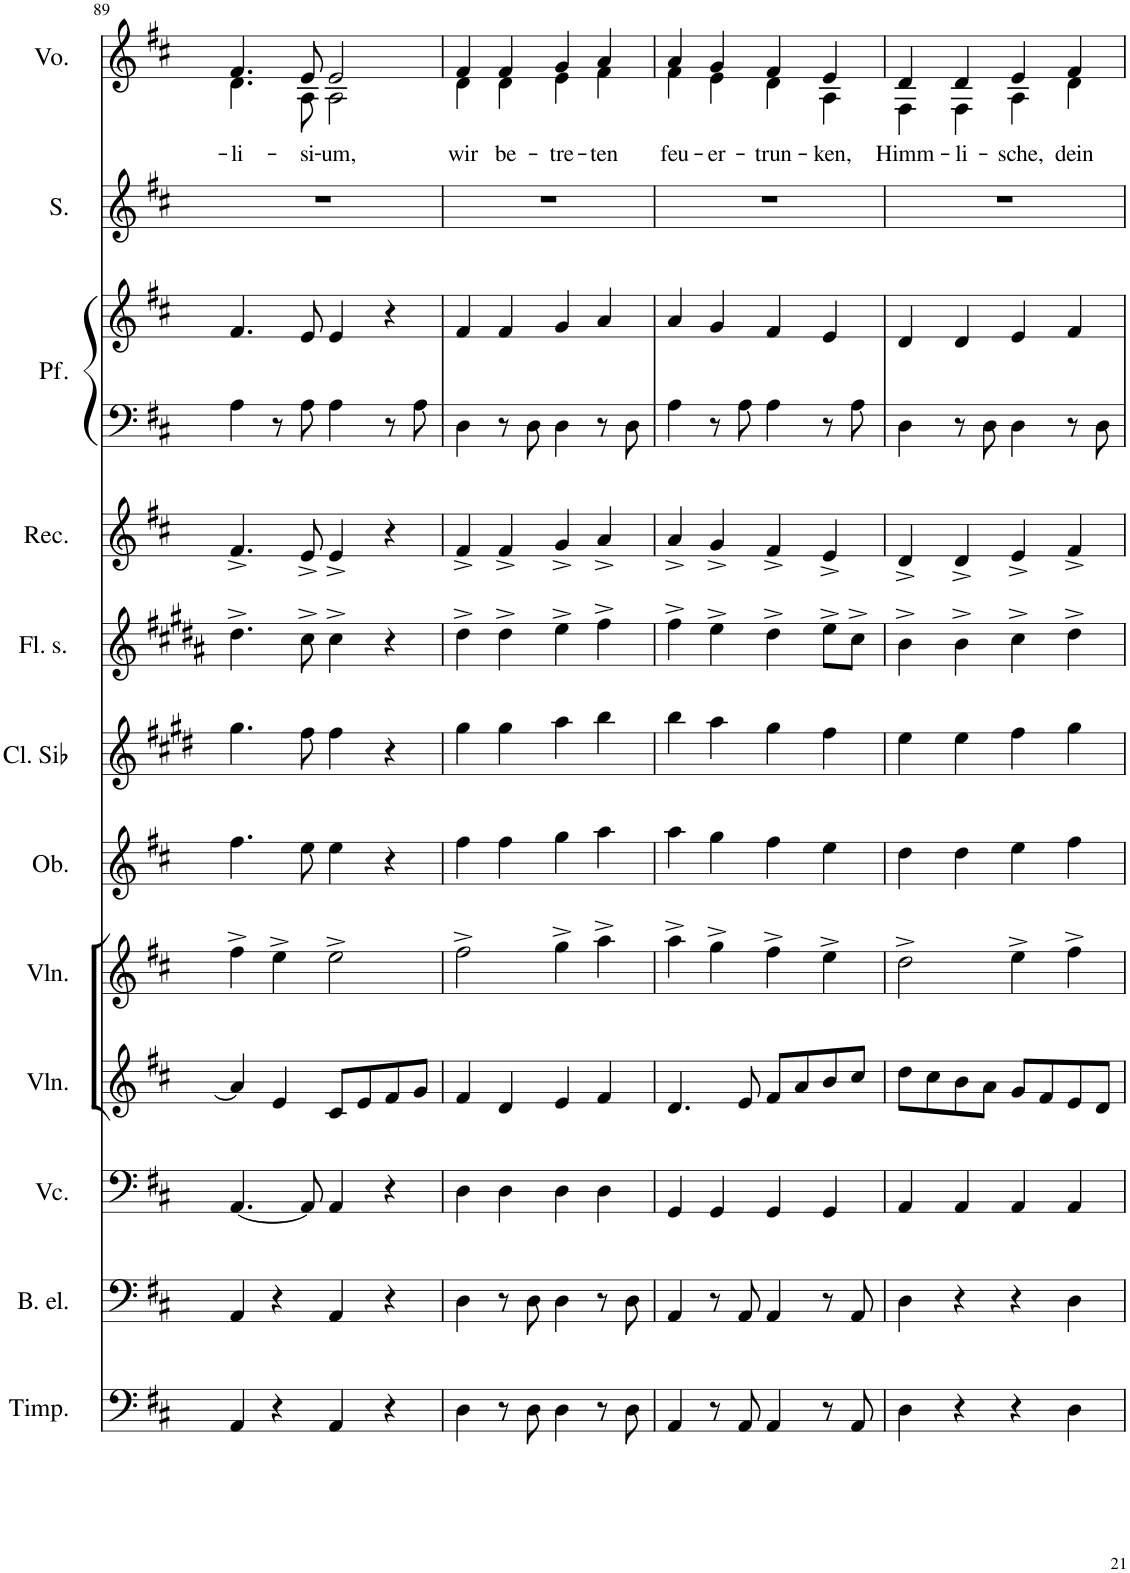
**kern	**kern	**kern	**kern	**kern	**kern	**kern	**kern	**kern	**kern	**kern	**kern	**kern	**text
*part12	*part11	*part10	*part9	*part8	*part7	*part6	*part5	*part4	*part3	*part3	*part2	*part1	*part1
*staff13	*staff12	*staff11	*staff10	*staff9	*staff8	*staff7	*staff6	*staff5	*staff4	*staff3	*staff2	*staff1	*staff1
*I"Timpani	*I"Basso elettrico	*I"Violoncello	*I"Violino	*I"Violino	*I"Oboe	*I"Clarinetto in Sib	*I"Flauto soprano	*I"Flauto dolce	*I"Piano	*	*I"Soprano	*I"Voce	*
*I'Timp.	*I'B. el.	*I'Vc.	*I'Vln.	*I'Vln.	*I'Ob.	*I'Cl. Sib	*I'Fl. s.	*	*	*	*I'S.	*I'Vo.	*
!!LO:PB:g=z
*clefF4	*clefF4	*clefF4	*clefG2	*clefG2	*clefG2	*clefG2	*clefG2	*clefG2	*clefF4	*clefG2	*clefG2	*clefG2	*
*	*Trd7c12	*	*	*	*	*Trd1c2	*Trd-2c-3	*	*	*	*	*	*
*k[f#c#]	*k[f#c#]	*k[f#c#]	*k[f#c#]	*k[f#c#]	*k[f#c#]	*k[f#c#g#d#]	*k[f#c#g#d#a#]	*k[f#c#]	*k[f#c#]	*k[f#c#]	*k[f#c#]	*k[f#c#]	*
*M4/4	*M4/4	*M4/4	*M4/4	*M4/4	*M4/4	*M4/4	*M4/4	*M4/4	*M4/4	*M4/4	*M4/4	*M4/4	*
*met(c)	*met(c)	*met(c)	*met(c)	*met(c)	*met(c)	*met(c)	*met(c)	*met(c)	*met(c)	*met(c)	*met(c)	*met(c)	*
=89	=89	=89	=89	=89	=89	=89	=89	=89	=89	=89	=89	=89	=89
!	!	!	!	!	!	!	!	!	!	!	!	!	!LO:LY:b
*	*	*	*	*	*	*	*	*	*	*	*	*^	*
4AA/	4AA/	[4.AA/	4a/]	4ff#^\	4.ff#\	4.gg#\	4.dd#^\	4.f#^/	4A\	4.f#/	1r	4.f#/	4.d\	-li-
4r	4r	.	4e/	4ee^\	.	.	.	.	8r	.	.	.	.	.
!	!	!	!	!	!	!	!	!	!	!	!	!	!	!LO:LY:b
.	.	8AA/]	.	.	8ee\	8ff#\	8cc#^\	8e^/	8A\	8e/	.	8e/	8A\	-si-
!	!	!	!	!	!	!	!	!	!	!	!	!	!	!LO:LY:b
4AA/	4AA/	4AA/	8c#/L	2ee^\	4ee\	4ff#\	4cc#^\	4e^/	4A\	4e/	.	2e/	2A\	-um,
.	.	.	8e/	.	.	.	.	.	.	.	.	.	.	.
4r	4r	4r	8f#/	.	4r	4r	4r	4r	8r	4r	.	.	.	.
.	.	.	8g/J	.	.	.	.	.	8A\	.	.	.	.	.
=90	=90	=90	=90	=90	=90	=90	=90	=90	=90	=90	=90	=90	=90	=90
!	!	!	!	!	!	!	!	!	!	!	!	!	!	!LO:LY:b
4D\	4D\	4D\	4f#/	2ff#^\	4ff#\	4gg#\	4dd#^\	4f#^/	4D\	4f#/	1r	4f#/	4d\	wir
!	!	!	!	!	!	!	!	!	!	!	!	!	!	!LO:LY:b
8r	8r	4D\	4d/	.	4ff#\	4gg#\	4dd#^\	4f#^/	8r	4f#/	.	4f#/	4d\	be-
8D\	8D\	.	.	.	.	.	.	.	8D\	.	.	.	.	.
!	!	!	!	!	!	!	!	!	!	!	!	!	!	!LO:LY:b
4D\	4D\	4D\	4e/	4gg^\	4gg\	4aa\	4ee^\	4g^/	4D\	4g/	.	4g/	4e\	-tre-
!	!	!	!	!	!	!	!	!	!	!	!	!	!	!LO:LY:b
8r	8r	4D\	4f#/	4aa^\	4aa\	4bb\	4ff#^\	4a^/	8r	4a/	.	4a/	4f#\	-ten
8D\	8D\	.	.	.	.	.	.	.	8D\	.	.	.	.	.
=91	=91	=91	=91	=91	=91	=91	=91	=91	=91	=91	=91	=91	=91	=91
!	!	!	!	!	!	!	!	!	!	!	!	!	!	!LO:LY:b
4AA/	4AA/	4GG/	4.d/	4aa^\	4aa\	4bb\	4ff#^\	4a^/	4A\	4a/	1r	4a/	4f#\	feu-
!	!	!	!	!	!	!	!	!	!	!	!	!	!	!LO:LY:b
8r	8r	4GG/	.	4gg^\	4gg\	4aa\	4ee^\	4g^/	8r	4g/	.	4g/	4e\	-er-
8AA/	8AA/	.	8e/	.	.	.	.	.	8A\	.	.	.	.	.
!	!	!	!	!	!	!	!	!	!	!	!	!	!	!LO:LY:b
4AA/	4AA/	4GG/	8f#/L	4ff#^\	4ff#\	4gg#\	4dd#^\	4f#^/	4A\	4f#/	.	4f#/	4d\	-trun-
.	.	.	8a/	.	.	.	.	.	.	.	.	.	.	.
!	!	!	!	!	!	!	!	!	!	!	!	!	!	!LO:LY:b
8r	8r	4GG/	8b/	4ee^\	4ee\	4ff#\	8ee^\L	4e^/	8r	4e/	.	4e/	4A\	-ken,
8AA/	8AA/	.	8cc#/J	.	.	.	8cc#^\J	.	8A\	.	.	.	.	.
=92	=92	=92	=92	=92	=92	=92	=92	=92	=92	=92	=92	=92	=92	=92
!	!	!	!	!	!	!	!	!	!	!	!	!	!	!LO:LY:b
4D\	4D\	4AA/	8dd\L	2dd^\	4dd\	4ee\	4b^\	4d^/	4D\	4d/	1r	4d/	4F#\	Himm-
.	.	.	8cc#\	.	.	.	.	.	.	.	.	.	.	.
!	!	!	!	!	!	!	!	!	!	!	!	!	!	!LO:LY:b
4r	4r	4AA/	8b\	.	4dd\	4ee\	4b^\	4d^/	8r	4d/	.	4d/	4F#\	-li-
.	.	.	8a\J	.	.	.	.	.	8D\	.	.	.	.	.
!	!	!	!	!	!	!	!	!	!	!	!	!	!	!LO:LY:b
4r	4r	4AA/	8g/L	4ee^\	4ee\	4ff#\	4cc#^\	4e^/	4D\	4e/	.	4e/	4A\	-sche,
.	.	.	8f#/	.	.	.	.	.	.	.	.	.	.	.
!	!	!	!	!	!	!	!	!	!	!	!	!	!	!LO:LY:b
4D\	4D\	4AA/	8e/	4ff#^\	4ff#\	4gg#\	4dd#^\	4f#^/	8r	4f#/	.	4f#/	4d\	dein
.	.	.	8d/J	.	.	.	.	.	8D\	.	.	.	.	.
*	*	*	*	*	*	*	*	*	*	*	*	*v	*v	*
=	=	=	=	=	=	=	=	=	=	=	=	=	=
*-	*-	*-	*-	*-	*-	*-	*-	*-	*-	*-	*-	*-	*-
